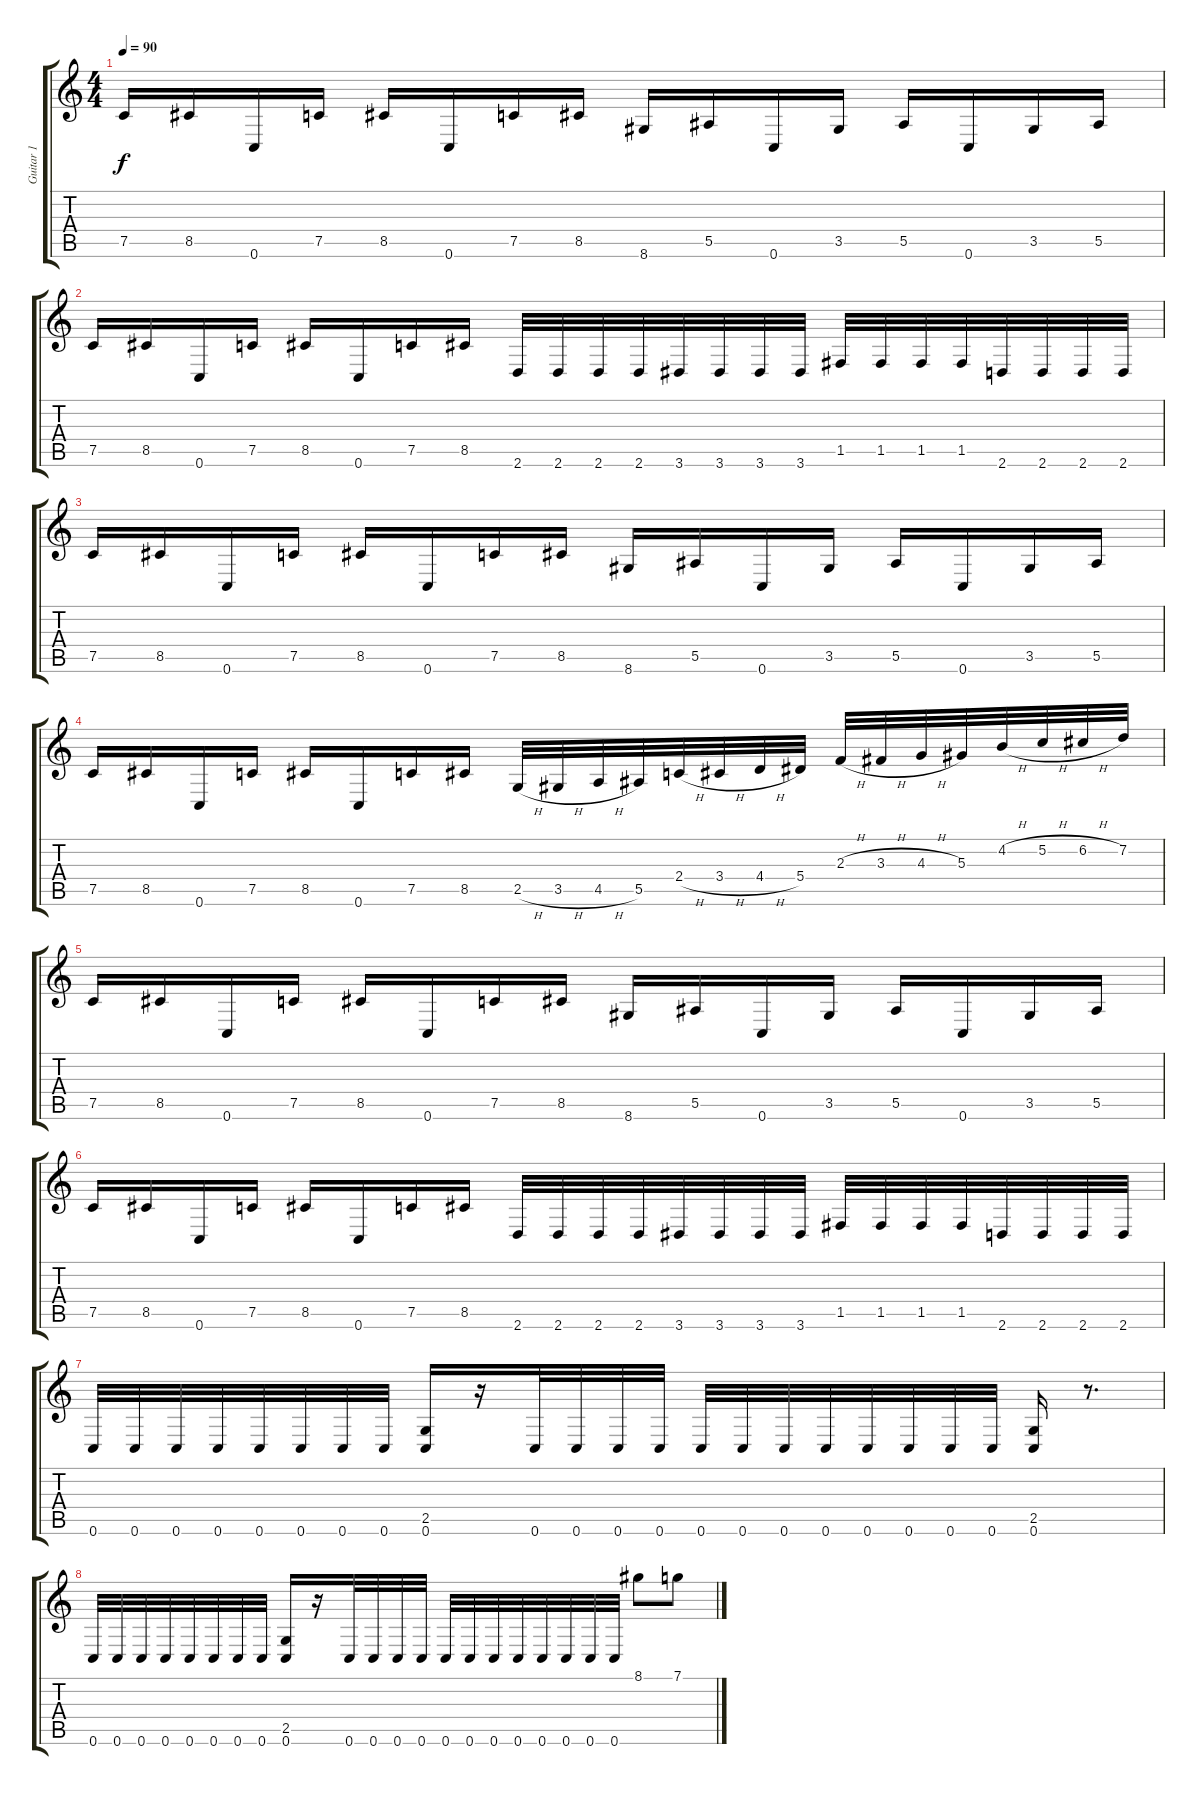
\track ("Guitar 1" "Guitar 1") {instrument distortionguitar}
\staff {score tabs}
\tuning (C4 G3 Eb3 Bb2 F2 C2) {hide}
\ts (4 4)
\tempo 90
\clef g2
\ks c
7.5.16{dy f} 8.5.16 0.6.16 7.5.16 8.5.16 0.6.16 7.5.16 8.5.16 8.6.16 5.5.16 0.6.16 3.5.16 5.5.16 0.6.16 3.5.16 5.5.16 |
7.5.16 8.5.16 0.6.16 7.5.16 8.5.16 0.6.16 7.5.16 8.5.16 2.6.32 2.6.32 2.6.32 2.6.32 3.6.32 3.6.32 3.6.32 3.6.32 1.5.32 1.5.32 1.5.32 1.5.32 2.6.32 2.6.32 2.6.32 2.6.32 |
7.5.16 8.5.16 0.6.16 7.5.16 8.5.16 0.6.16 7.5.16 8.5.16 8.6.16 5.5.16 0.6.16 3.5.16 5.5.16 0.6.16 3.5.16 5.5.16 |
7.5.16 8.5.16 0.6.16 7.5.16 8.5.16 0.6.16 7.5.16 8.5.16 2.5{h}.32 3.5{h}.32 4.5{h}.32 5.5.32 2.4{h}.32 3.4{h}.32 4.4{h}.32 5.4.32 2.3{h}.32 3.3{h}.32 4.3{h}.32 5.3.32 4.2{h}.32 5.2{h}.32 6.2{h}.32 7.2.32 |
7.5.16 8.5.16 0.6.16 7.5.16 8.5.16 0.6.16 7.5.16 8.5.16 8.6.16 5.5.16 0.6.16 3.5.16 5.5.16 0.6.16 3.5.16 5.5.16 |
7.5.16 8.5.16 0.6.16 7.5.16 8.5.16 0.6.16 7.5.16 8.5.16 2.6.32 2.6.32 2.6.32 2.6.32 3.6.32 3.6.32 3.6.32 3.6.32 1.5.32 1.5.32 1.5.32 1.5.32 2.6.32 2.6.32 2.6.32 2.6.32 |
0.6.32 0.6.32 0.6.32 0.6.32 0.6.32 0.6.32 0.6.32 0.6.32 (2.5 0.6).16 r.16 0.6.32 0.6.32 0.6.32 0.6.32 0.6.32 0.6.32 0.6.32 0.6.32 0.6.32 0.6.32 0.6.32 0.6.32 (2.5 0.6).16 r.8{d} |
0.6.32 0.6.32 0.6.32 0.6.32 0.6.32 0.6.32 0.6.32 0.6.32 (2.5 0.6).16 r.16 0.6.32 0.6.32 0.6.32 0.6.32 0.6.32 0.6.32 0.6.32 0.6.32 0.6.32 0.6.32 0.6.32 0.6.32 8.1.8 7.1.8
